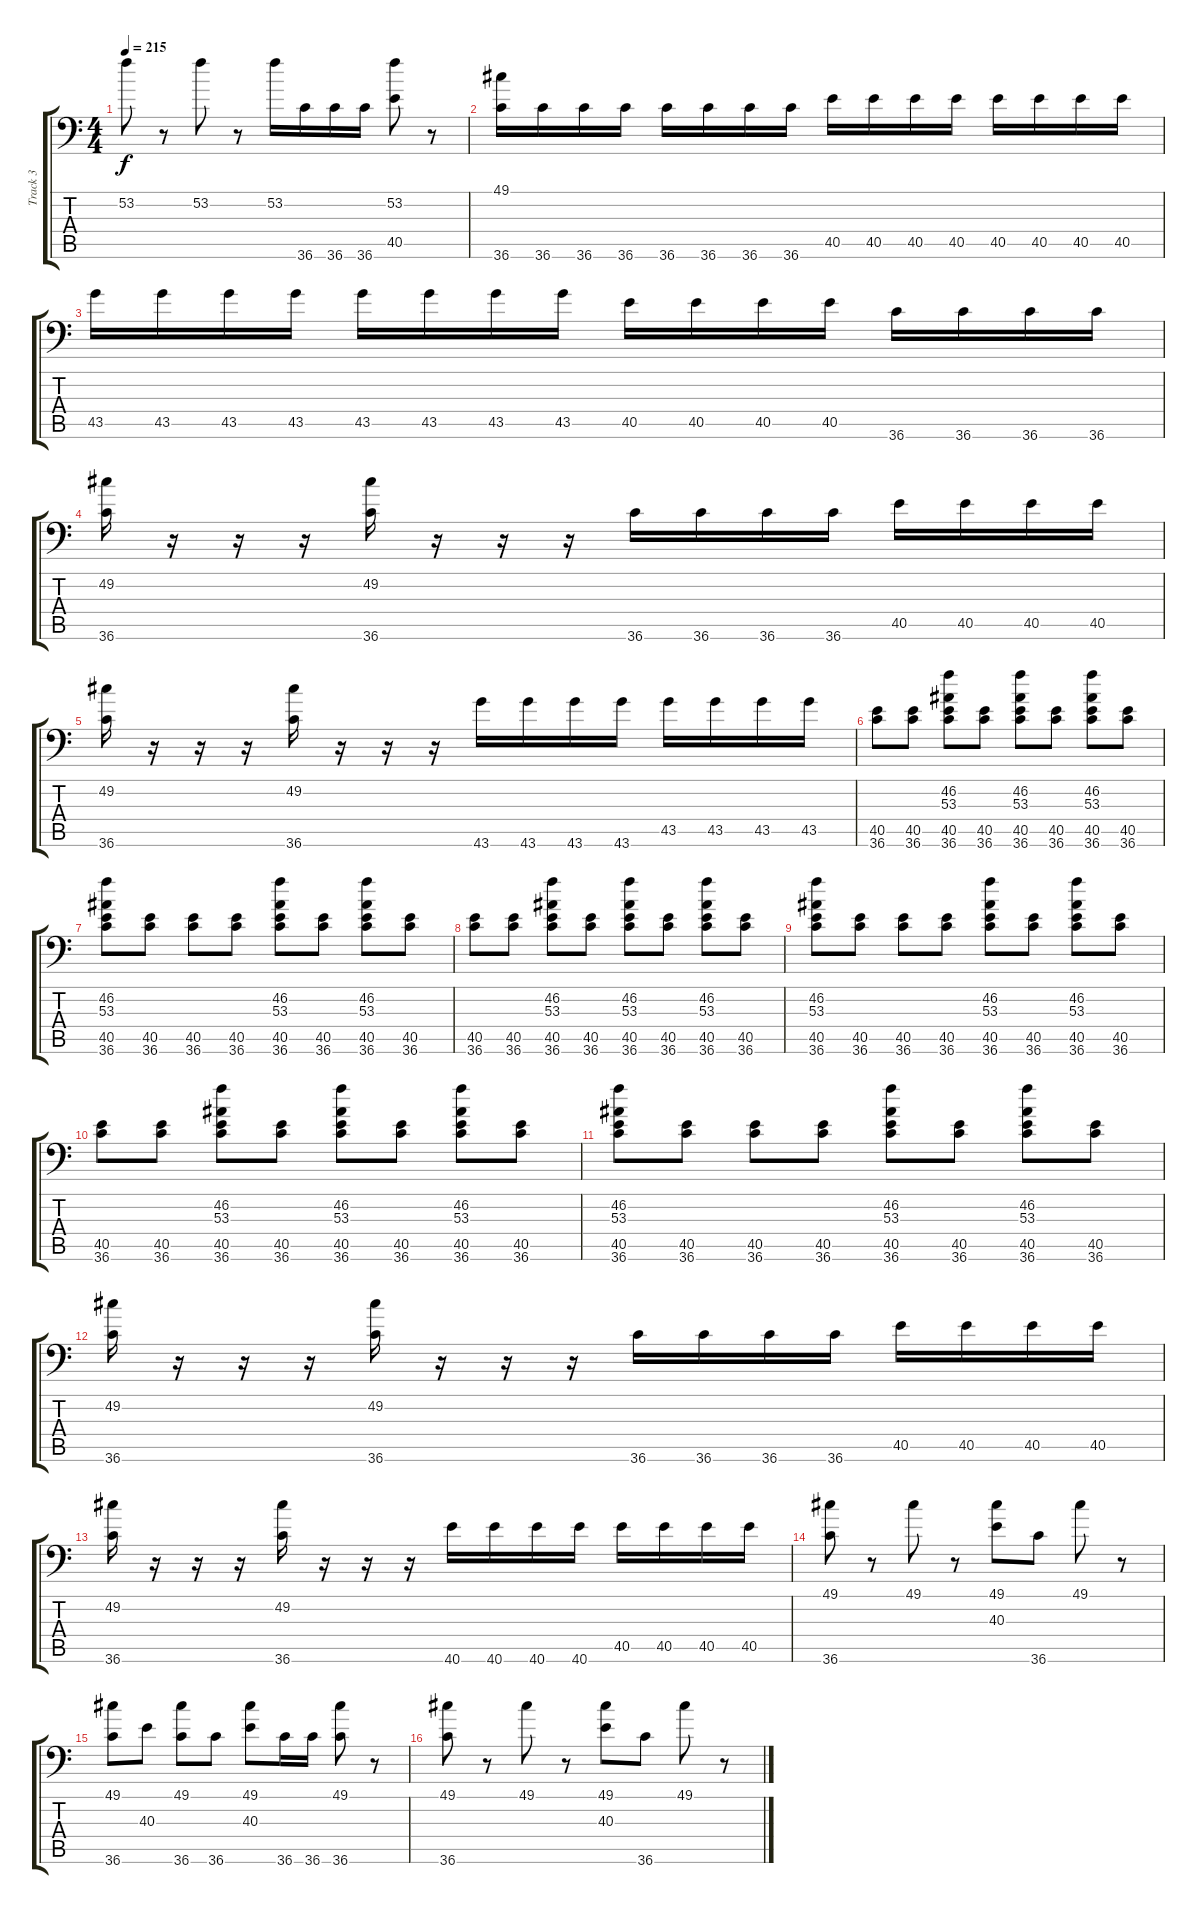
\track ("Track 3" "Track 3") {instrument acousticgrandpiano}
\staff {score tabs}
\tuning (C-1 C-1 C-1 C-1 C-1 C-1) {hide}
\ts (4 4)
\tempo 215
\clef f4
\ks c
53.2.8{dy f} r.8 53.2.8 r.8 53.2.16 36.6.16 36.6.16 36.6.16 (53.2 40.5).8 r.8 |
(49.1 36.6).16 36.6.16 36.6.16 36.6.16 36.6.16 36.6.16 36.6.16 36.6.16 40.5.16 40.5.16 40.5.16 40.5.16 40.5.16 40.5.16 40.5.16 40.5.16 |
43.5.16 43.5.16 43.5.16 43.5.16 43.5.16 43.5.16 43.5.16 43.5.16 40.5.16 40.5.16 40.5.16 40.5.16 36.6.16 36.6.16 36.6.16 36.6.16 |
(49.2 36.6).16 r.16 r.16 r.16 (49.2 36.6).16 r.16 r.16 r.16 36.6.16 36.6.16 36.6.16 36.6.16 40.5.16 40.5.16 40.5.16 40.5.16 |
(49.2 36.6).16 r.16 r.16 r.16 (49.2 36.6).16 r.16 r.16 r.16 43.6.16 43.6.16 43.6.16 43.6.16 43.5.16 43.5.16 43.5.16 43.5.16 |
(40.5 36.6).8 (40.5 36.6).8 (46.2 53.3 40.5 36.6).8 (40.5 36.6).8 (46.2 53.3 40.5 36.6).8 (40.5 36.6).8 (46.2 53.3 40.5 36.6).8 (40.5 36.6).8 |
(46.2 53.3 40.5 36.6).8 (40.5 36.6).8 (40.5 36.6).8 (40.5 36.6).8 (46.2 53.3 40.5 36.6).8 (40.5 36.6).8 (46.2 53.3 40.5 36.6).8 (40.5 36.6).8 |
(40.5 36.6).8 (40.5 36.6).8 (46.2 53.3 40.5 36.6).8 (40.5 36.6).8 (46.2 53.3 40.5 36.6).8 (40.5 36.6).8 (46.2 53.3 40.5 36.6).8 (40.5 36.6).8 |
(46.2 53.3 40.5 36.6).8 (40.5 36.6).8 (40.5 36.6).8 (40.5 36.6).8 (46.2 53.3 40.5 36.6).8 (40.5 36.6).8 (46.2 53.3 40.5 36.6).8 (40.5 36.6).8 |
(40.5 36.6).8 (40.5 36.6).8 (46.2 53.3 40.5 36.6).8 (40.5 36.6).8 (46.2 53.3 40.5 36.6).8 (40.5 36.6).8 (46.2 53.3 40.5 36.6).8 (40.5 36.6).8 |
(46.2 53.3 40.5 36.6).8 (40.5 36.6).8 (40.5 36.6).8 (40.5 36.6).8 (46.2 53.3 40.5 36.6).8 (40.5 36.6).8 (46.2 53.3 40.5 36.6).8 (40.5 36.6).8 |
(49.2 36.6).16 r.16 r.16 r.16 (49.2 36.6).16 r.16 r.16 r.16 36.6.16 36.6.16 36.6.16 36.6.16 40.5.16 40.5.16 40.5.16 40.5.16 |
(49.2 36.6).16 r.16 r.16 r.16 (49.2 36.6).16 r.16 r.16 r.16 40.6.16 40.6.16 40.6.16 40.6.16 40.5.16 40.5.16 40.5.16 40.5.16 |
(49.1 36.6).8 r.8 49.1.8 r.8 (49.1 40.3).8 36.6.8 49.1.8 r.8 |
(49.1 36.6).8 40.3.8 (49.1 36.6).8 36.6.8 (49.1 40.3).8 36.6.16 36.6.16 (49.1 36.6).8 r.8 |
(49.1 36.6).8 r.8 49.1.8 r.8 (49.1 40.3).8 36.6.8 49.1.8 r.8
